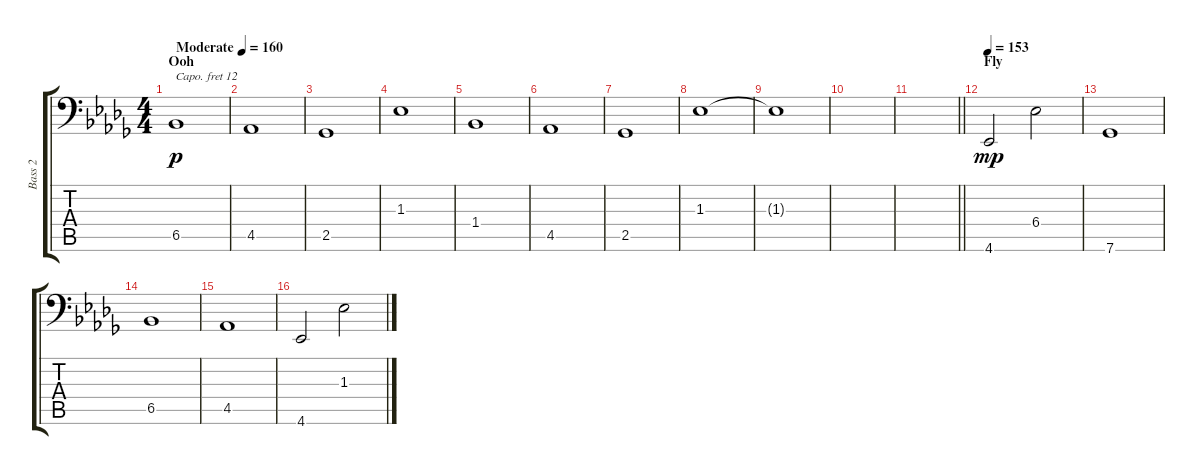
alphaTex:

\track ("Bass 2" "Bass 2") {instrument choiraahs}
\staff {score tabs}
\capo 12
\tuning (C3 G2 D2 A1 E1 B0) {hide}
\ts (4 4)
\section ("" "Ooh")
\tempo (160 "Moderate")
\clef f4
\ks bbminor
6.5.1{dy p instrument choiraahs} |
4.5.1 |
2.5.1 |
1.3.1 |
1.4.1 |
4.5.1 |
2.5.1 |
1.3.1 |
1.3{t}.1 |
|
\barLineRight lightlight
|
\section ("" "Fly")
\tempo 153
4.6.2{dy mp} 6.4.2 |
7.6.1 |
6.5.1 |
4.5.1 |
4.6.2 1.3.2
